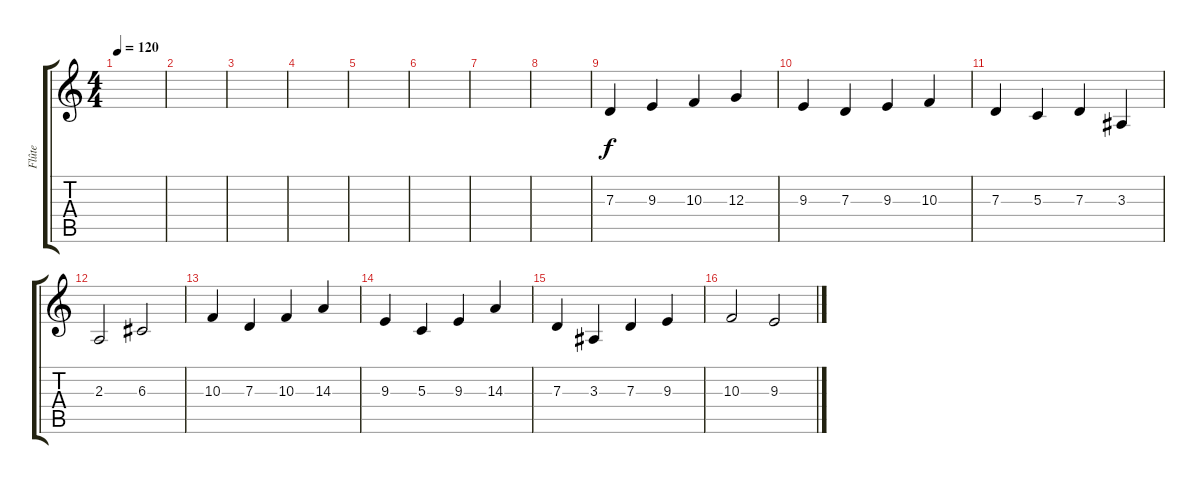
\track ("Flûte" "Flûte") {instrument flute}
\staff {score tabs}
\tuning (E4 B3 G3 D3 A2 E2) {hide}
\ts (4 4)
\tempo 120
\clef g2
\ks c
|
|
|
|
|
|
|
|
7.3.4 9.3.4 10.3.4 12.3.4 |
9.3.4 7.3.4 9.3.4 10.3.4 |
7.3.4 5.3.4 7.3.4 3.3.4 |
2.3.2 6.3.2 |
10.3.4 7.3.4 10.3.4 14.3.4 |
9.3.4 5.3.4 9.3.4 14.3.4 |
7.3.4 3.3.4 7.3.4 9.3.4 |
10.3.2 9.3.2
